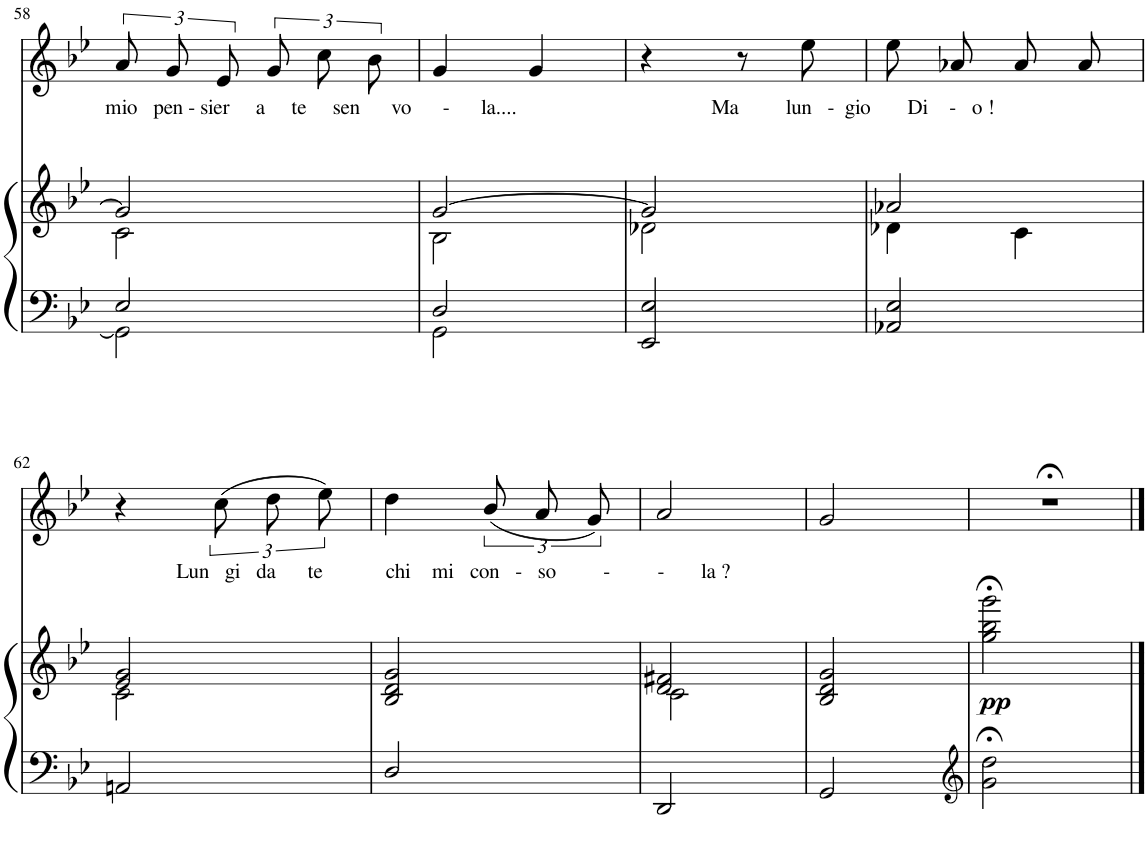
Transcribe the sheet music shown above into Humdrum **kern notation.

**kern	**kern	**dynam	**kern
*part2	*part2	*part2	*part1
*staff3	*staff2	*staff2/3	*staff1
*I"Piano	*	*	*I"Voice
*I'Pno	*	*	*
!!LO:PB:g=z
*clefF4	*clefG2	*	*clefG2
*k[b-e-]	*k[b-e-]	*	*k[b-e-]
*M2/4	*M2/4	*	*M2/4
=58	=58	=58	=58
*^	*^	*	*
!	!	!LO:TX:a:t=mio   pen - sier     a     te     sen      vo      -      la....                                     Ma         lun   -  gio       Di    -   o !	!	!	!
2E-/	2GG\]	2g/]	2c\	.	12a/L
.	.	.	.	.	12g/
.	.	.	.	.	12e-/J
.	.	.	.	.	12g/L
.	.	.	.	.	12cc/
.	.	.	.	.	12b-/J
=59	=59	=59	=59	=59	=59
2D/	2GG\	[2g/	2B-\	.	4g/
.	.	.	.	.	4g/
*v	*v	*	*	*	*
=60	=60	=60	=60	=60
2EE-/ 2E-/	2g/]	2d-X\	.	4r
.	.	.	.	8r
.	.	.	.	8ee-\
=61	=61	=61	=61	=61
2AA-X/ 2E-/	2a-X/	4d-X\	.	8ee-\L
.	.	.	.	8a-X\J
.	.	4c\	.	8a-/L
.	.	.	.	8a-/J
!!LO:LB:g=z
=62	=62	=62	=62	=62
!	!LO:TX:a:t=Lun   gi   da      te            chi    mi   con   -   so         -         -       la ?	!	!	!
2AAn/	2e-/ 2g/	2c\	.	4r
.	.	.	.	(12cc\L
.	.	.	.	12dd\
.	.	.	.	12ee-\J)
*	*v	*v	*	*
=63	=63	=63	=63
2D/	2B-/ 2d/ 2g/	.	4dd\
.	.	.	(12b-/L
.	.	.	12a/
.	.	.	12g/J)
=64	=64	=64	=64
*	*^	*	*
2DD/	2d/ 2f#X/	2c\	.	2a/
*	*v	*v	*	*
=65	=65	=65	=65
2GG/	2B-/ 2d/ 2g/	.	2g/
=66	=66	=66	=66
*clefG2	*	*	*
!	!	!LO:DY:b	!
2g\;< 2dd\;<	2gg\;< 2bb-\;< 2ggg\;<	pp	2r;<
==	==	==	==
*-	*-	*-	*-
